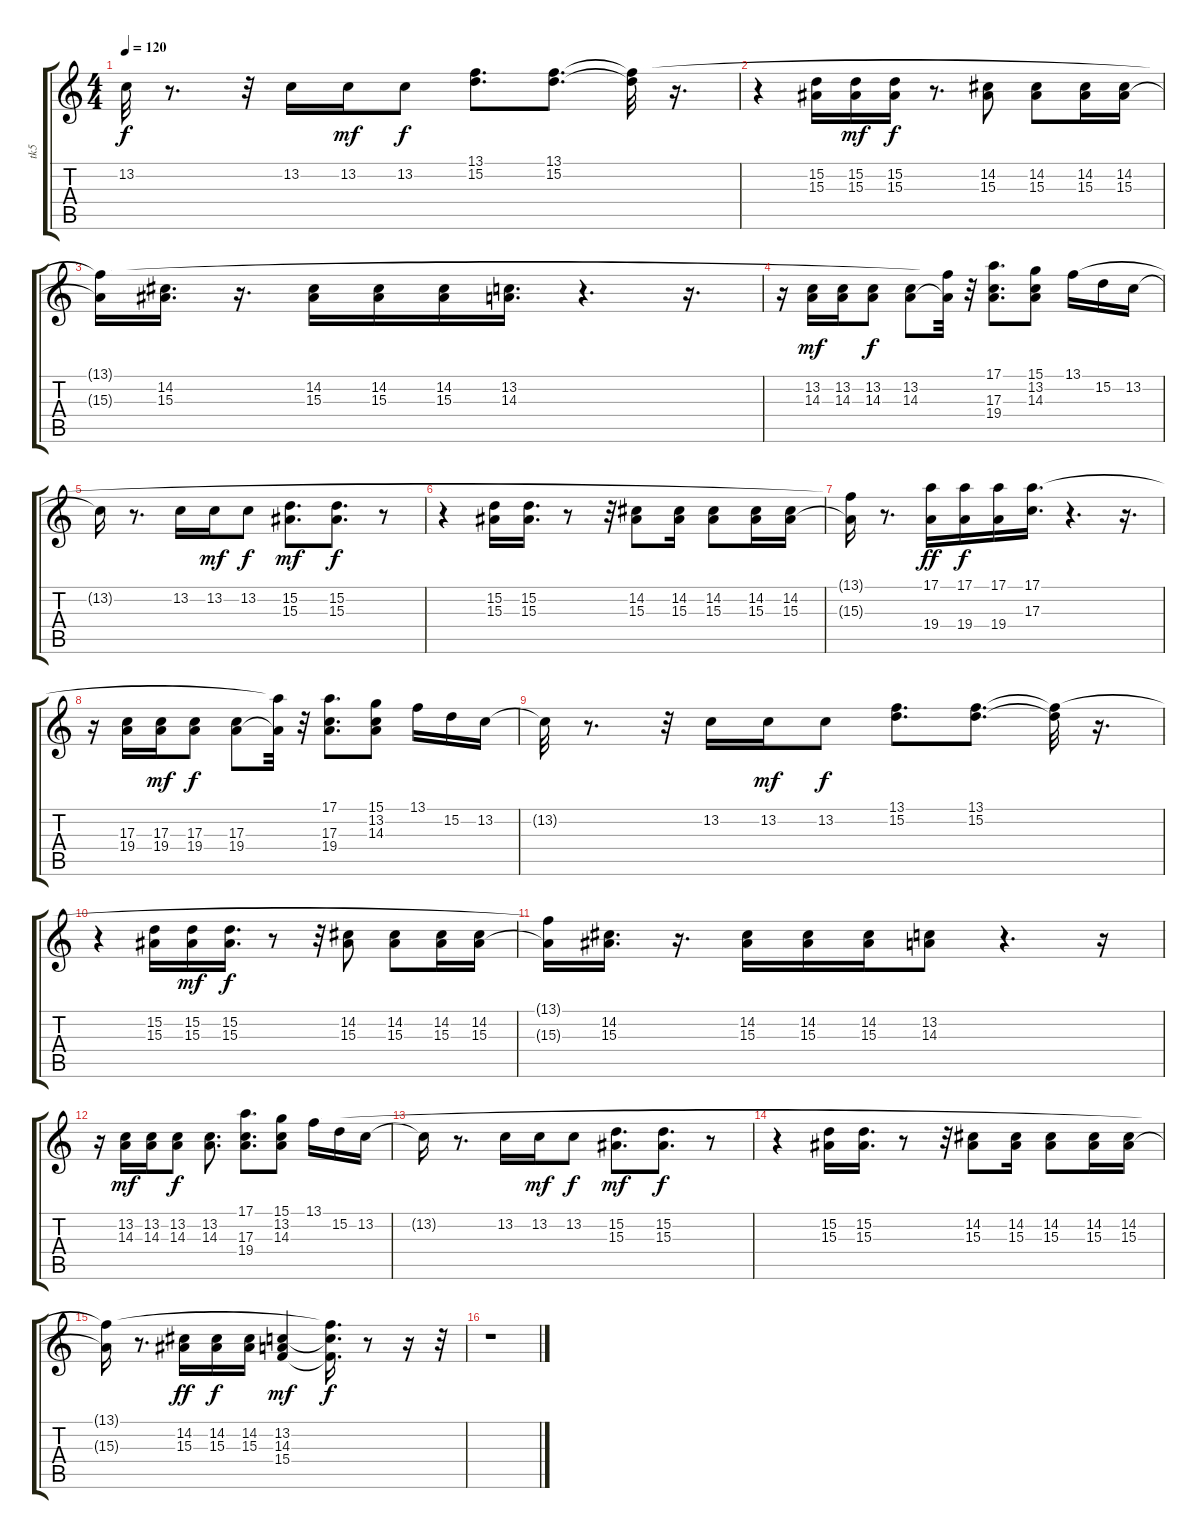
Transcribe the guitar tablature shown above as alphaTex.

\track ("tk5" "tk5") {instrument frenchhorn}
\staff {score tabs}
\tuning (E4 B3 G3 D3 A2 E2) {hide}
\ts (4 4)
\tempo 120
\clef g2
\ks c
13.2{t}.32{dy f} r.8{d} r.32 13.2.16 13.2.16{dy mf} 13.2.8{dy f} (13.1 15.2).8{d} (13.1 15.2).8{d} (13.1{t} 15.2{t}).32 r.16{d} |
r.4 (15.2 15.3).16 (15.2 15.3).16{dy mf} (15.2 15.3).16{dy f} r.8{d} (14.2 15.3).8 (14.2 15.3).8 (14.2 15.3).16 (14.2 15.3).16 |
(13.1{t} 15.3{t}).16 (14.2 15.3).16{d} r.16{d} (14.2 15.3).16 (14.2 15.3).16 (14.2 15.3).16 (13.2 14.3).16{d} r.4{d} r.16{d} |
r.16 (13.2 14.3).16{dy mf} (13.2 14.3).16 (13.2 14.3).8{dy f} (13.2 14.3).8 (13.1{t} 14.3{t}).32 r.32 (17.1 17.3 19.4).8{d} (15.1 13.2 14.3).8 13.1.16 15.2.16 13.2.16 |
13.2{t}.16 r.8{d} 13.2.16 13.2.16{dy mf} 13.2.8{dy f} (15.2 15.3).8{d dy mf} (15.2 15.3).8{d dy f} r.8 |
r.4 (15.2 15.3).16 (15.2 15.3).16{d} r.8 r.32 (14.2 15.3).8 (14.2 15.3).16 (14.2 15.3).8 (14.2 15.3).16 (14.2 15.3).16 |
(13.1{t} 15.3{t}).16 r.8{d} (17.1 19.4).16{dy ff} (17.1 19.4).16{dy f} (17.1 19.4).16 (17.1 17.3).16{d} r.4{d} r.16{d} |
r.16 (17.3 19.4).16 (17.3 19.4).16{dy mf} (17.3 19.4).8{dy f} (17.3 19.4).8 (17.1{t} 19.4{t}).32 r.32 (17.1 17.3 19.4).8{d} (15.1 13.2 14.3).8 13.1.16 15.2.16 13.2.16 |
13.2{t}.32 r.8{d} r.32 13.2.16 13.2.16{dy mf} 13.2.8{dy f} (13.1 15.2).8{d} (13.1 15.2).8{d} (13.1{t} 15.2{t}).32 r.16{d} |
r.4 (15.2 15.3).16 (15.2 15.3).16{dy mf} (15.2 15.3).16{d dy f} r.8 r.32 (14.2 15.3).8 (14.2 15.3).8 (14.2 15.3).16 (14.2 15.3).16 |
(13.1{t} 15.3{t}).16 (14.2 15.3).16{d} r.16{d} (14.2 15.3).16 (14.2 15.3).16 (14.2 15.3).16 (13.2 14.3).8 r.4{d} r.16 |
r.16 (13.2 14.3).16{dy mf} (13.2 14.3).16 (13.2 14.3).8{dy f} (13.2 14.3).8{d} (17.1 17.3 19.4).8{d} (15.1 13.2 14.3).8 13.1.16 15.2.16 13.2.16 |
13.2{t}.16 r.8{d} 13.2.16 13.2.16{dy mf} 13.2.8{dy f} (15.2 15.3).8{d dy mf} (15.2 15.3).8{d dy f} r.8 |
r.4 (15.2 15.3).16 (15.2 15.3).16{d} r.8 r.32 (14.2 15.3).8 (14.2 15.3).16 (14.2 15.3).8 (14.2 15.3).16 (14.2 15.3).16 |
(13.1{t} 15.3{t}).16 r.8{d} (14.2 15.3).16{dy ff} (14.2 15.3).16{dy f} (14.2 15.3).16 (13.2 14.3 15.4).4{dy mf} (13.1{t} 13.2{t} 15.4{t}).16{d dy f} r.8 r.16 r.32 |
r.1
